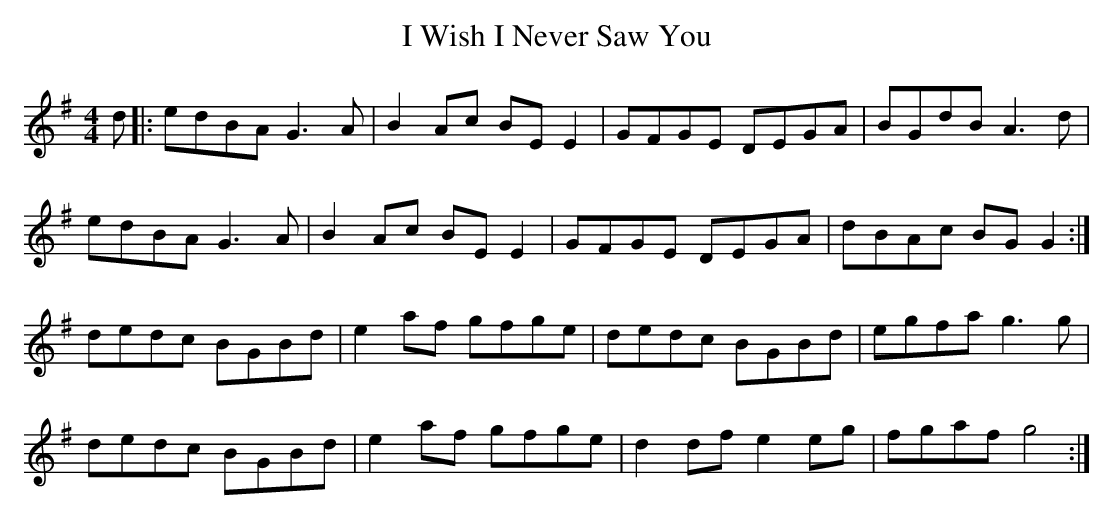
X:1
T: I Wish I Never Saw You
M: 4/4
L: 1/8
K: G
d |: edBA G3 A | B2 Ac BE E2 | GFGE DEGA | BGdB A3 d |
edBA G3 A | B2 Ac BE E2 | GFGE DEGA | dBAc BG G2 :|
dedc BGBd | e2 af gfge | dedc BGBd | egfa g3 g |
dedc BGBd | e2 af gfge | d2 df e2 eg | fgaf g4 :|
